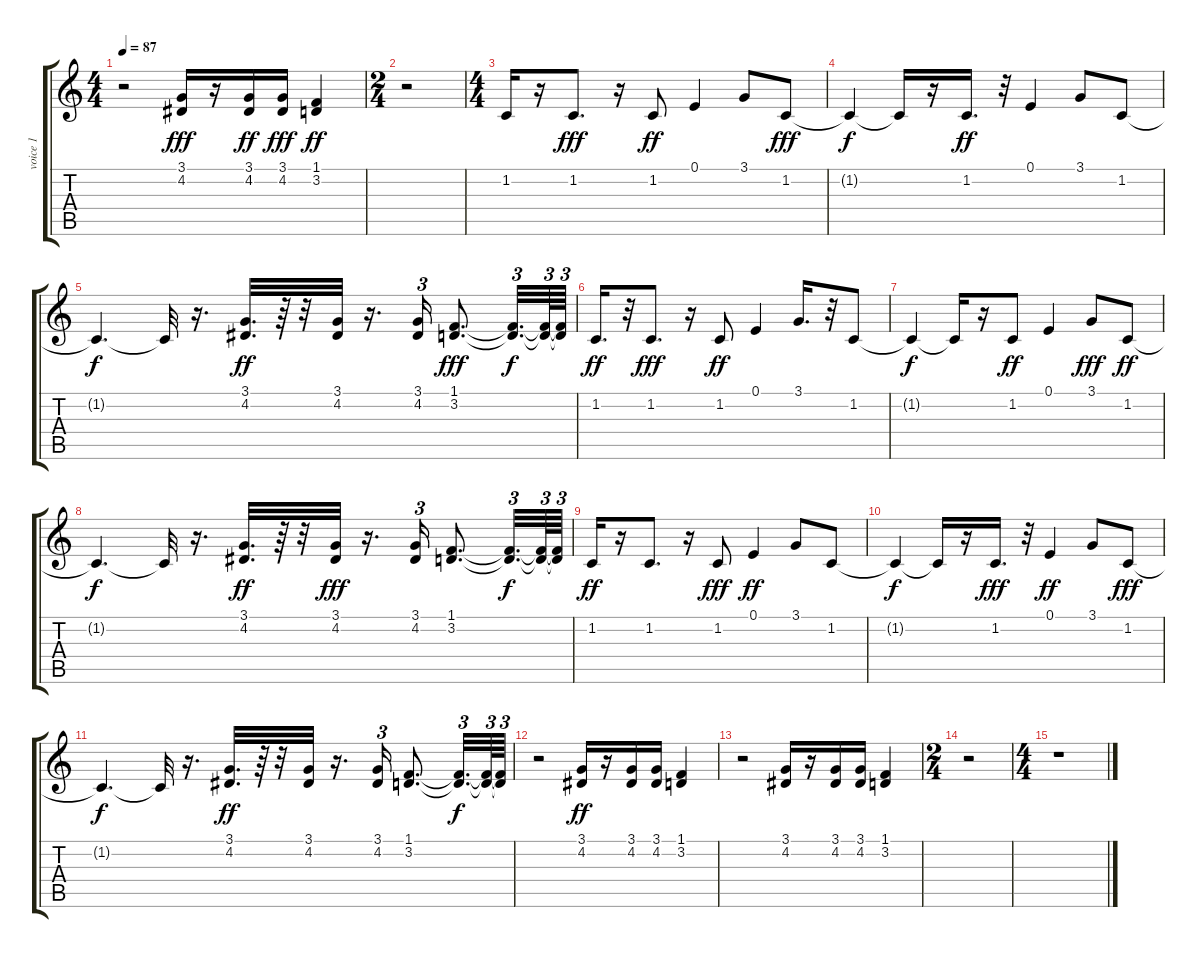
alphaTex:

\track ("voice 1" "voice 1") {instrument voiceoohs}
\staff {score tabs}
\tuning (E4 B3 G3 D3 A2 E2) {hide}
\ts (4 4)
\tempo 87
\clef g2
\ks c
r.2{dy ff} (3.1 4.2).16{dy fff} r.16 (3.1 4.2).16{dy ff} (3.1 4.2).16{dy fff} (1.1 3.2).4{dy ff} |
\ts (2 4)
r.2 |
\ts (4 4)
1.2.16 r.16 1.2.8{d dy fff} r.16 1.2.8{dy ff} 0.1.4 3.1.8 1.2.8{dy fff} |
1.2{t}.4{dy f} 1.2{t}.16 r.16 1.2.16{d dy ff} r.32 0.1.4 3.1.8 1.2.8 |
1.2{t}.4{d dy f} 1.2{t}.32 r.16{d} (3.1 4.2).32{d dy ff} r.64 r.32 (3.1 4.2).32 r.16{d} (3.1 4.2).16{tu (3 2)} (1.1 3.2).8{d dy fff} (1.1{t} 3.2{t}).32{d tu (3 2) dy f} (1.1{t} 3.2{t}).64{tu (3 2)} (1.1{t} 3.2{t}).64{tu (3 2)} |
1.2.16{d dy ff} r.32 1.2.8{d dy fff} r.16 1.2.8{dy ff} 0.1.4 3.1.16{d} r.32 1.2.8 |
1.2{t}.4{dy f} 1.2{t}.16 r.16 1.2.8{dy ff} 0.1.4 3.1.8{dy fff} 1.2.8{dy ff} |
1.2{t}.4{d dy f} 1.2{t}.32 r.16{d} (3.1 4.2).32{d dy ff} r.64 r.32 (3.1 4.2).32{dy fff} r.16{d} (3.1 4.2).16{tu (3 2)} (1.1 3.2).8{d} (1.1{t} 3.2{t}).32{d tu (3 2) dy f} (1.1{t} 3.2{t}).64{tu (3 2)} (1.1{t} 3.2{t}).64{tu (3 2)} |
1.2.16{dy ff} r.16 1.2.8{d} r.16 1.2.8{dy fff} 0.1.4{dy ff} 3.1.8 1.2.8 |
1.2{t}.4{dy f} 1.2{t}.16 r.16 1.2.16{d dy fff} r.32 0.1.4{dy ff} 3.1.8 1.2.8{dy fff} |
1.2{t}.4{d dy f} 1.2{t}.32 r.16{d} (3.1 4.2).32{d dy ff} r.64 r.32 (3.1 4.2).32 r.16{d} (3.1 4.2).16{tu (3 2)} (1.1 3.2).8{d} (1.1{t} 3.2{t}).32{d tu (3 2) dy f} (1.1{t} 3.2{t}).64{tu (3 2)} (1.1{t} 3.2{t}).64{tu (3 2)} |
r.2 (3.1 4.2).16{dy ff} r.16 (3.1 4.2).16 (3.1 4.2).16 (1.1 3.2).4 |
r.2 (3.1 4.2).16 r.16 (3.1 4.2).16 (3.1 4.2).16 (1.1 3.2).4 |
\ts (2 4)
r.2 |
\ts (4 4)
r.1
